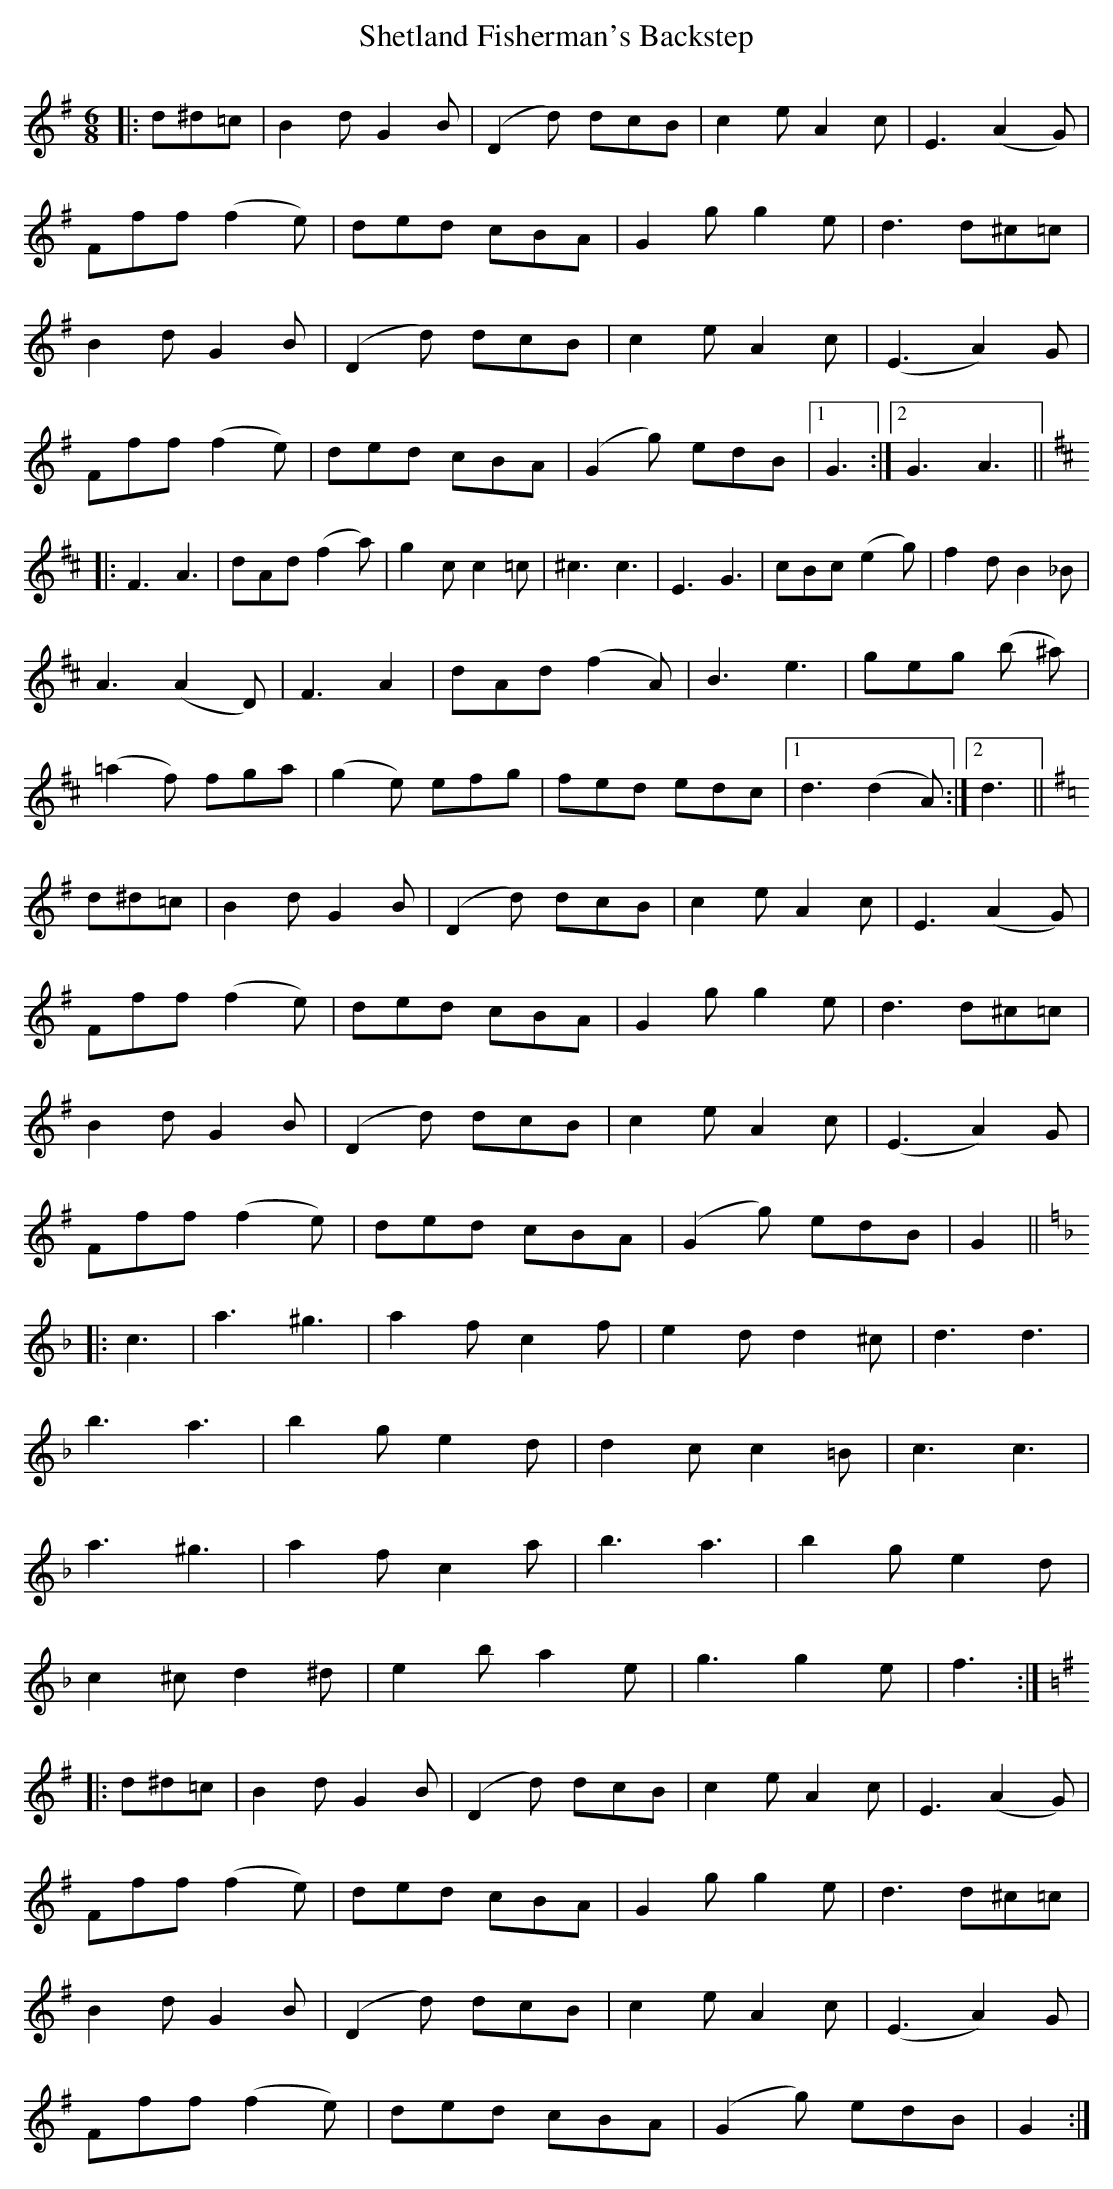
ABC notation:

X:1
T: Shetland Fisherman's Backstep
M: 6/8
L: 1/8
K: Gmaj
|:d^d=c|B2 d G2 B|(D2 d) dcB|c2 e A2 c|E3 (A2 G)|
Fff (f2 e)|ded cBA|G2 g g2 e|d3 d^c=c|
B2 d G2 B|(D2 d) dcB|c2 e A2 c|(E3 A2) G|
Fff (f2 e)|ded cBA|(G2 g) edB|1 G3:|2 G3 A3||
K:D
|:F3 A3|dAd (f2 a)|g2 c c2 =c|^c3 c3|E3 G3|cBc (e2 g)|f2 d B2 _B|
A3 (A2 D)|F3 A2|dAd (f2 A)|B3 e3|geg (b ^a)|
(=a2 f) fga|(g2 e) efg|fed edc|1 d3 (d2 A):|2 d3||
K:G
d^d=c|B2 d G2 B|(D2 d) dcB|c2 e A2 c|E3 (A2 G)|
Fff (f2 e)|ded cBA|G2 g g2 e|d3 d^c=c|
B2 d G2 B|(D2 d) dcB|c2 e A2 c|(E3 A2) G|
Fff (f2 e)|ded cBA|(G2 g) edB|G2||
K:F
|:c3|a3 ^g3|a2 f c2 f|e2 d d2 ^c|d3 d3|
b3 a3|b2 g e2 d|d2 c c2 =B|c3 c3|
a3 ^g3|a2 f c2 a|b3 a3|b2 g e2 d|
c2 ^c d2 ^d|e2 b a2 e|g3 g2 e|f3:|
K:G
|:d^d=c|B2 d G2 B|(D2 d) dcB|c2 e A2 c|E3 (A2 G)|
Fff (f2 e)|ded cBA|G2 g g2 e|d3 d^c=c|
B2 d G2 B|(D2 d) dcB|c2 e A2 c|(E3 A2) G|
Fff (f2 e)|ded cBA|(G2 g) edB|G2:|
